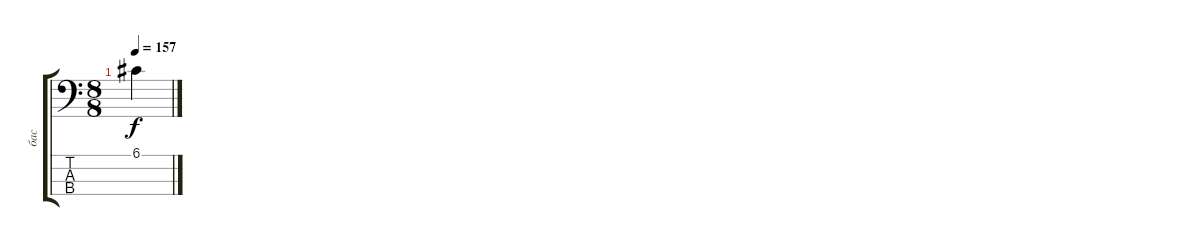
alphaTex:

\track ("бас" "бас") {instrument acousticbass}
\staff {score tabs}
\tuning (G2 D2 A1 E1) {hide}
\ts (8 8)
\tempo 157
\clef f4
\ks c
6.1{t}.4{dy f}
